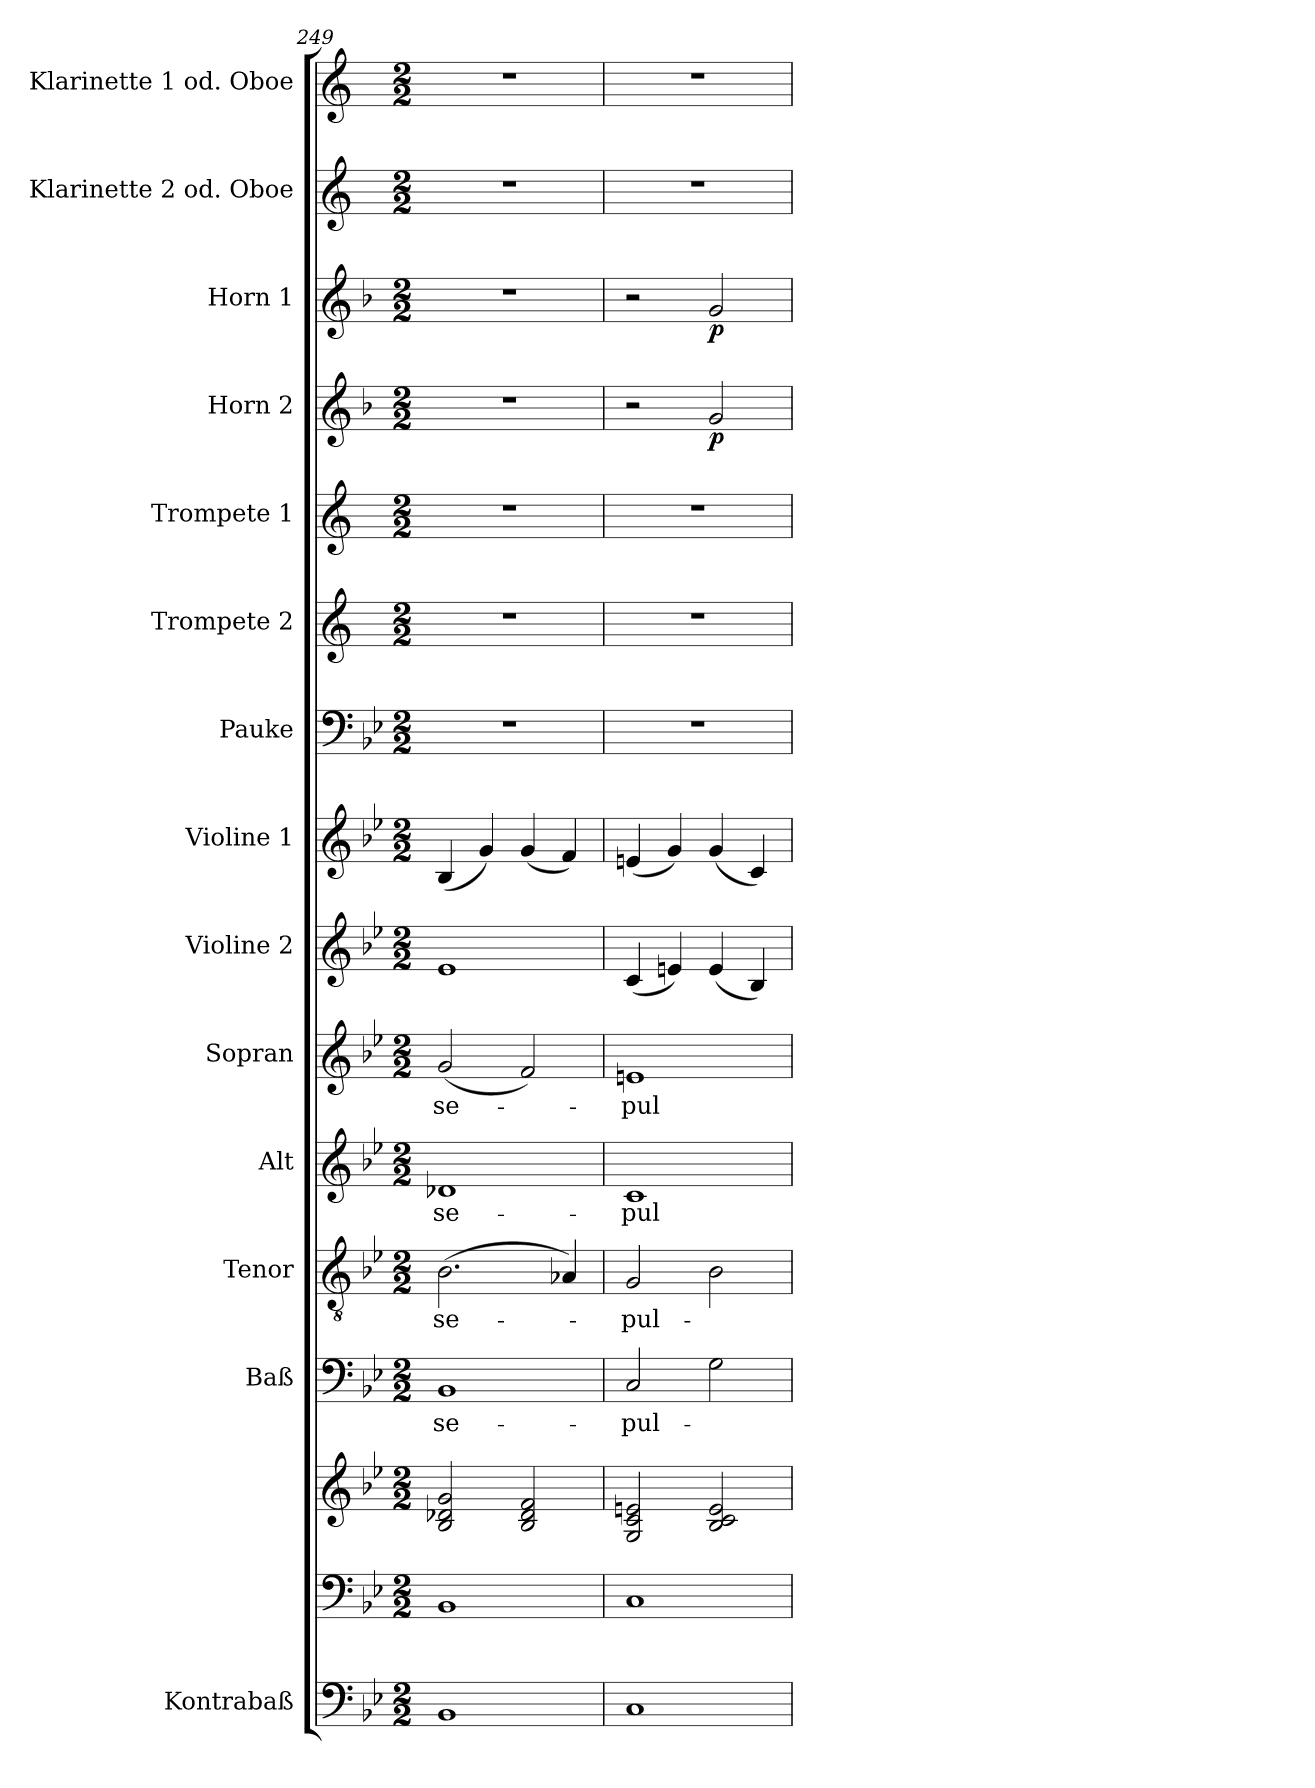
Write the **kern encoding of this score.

**kern	**kern	**kern	**kern	**text	**kern	**text	**kern	**text	**kern	**text	**kern	**kern	**kern	**kern	**kern	**kern	**dynam	**kern	**dynam	**kern	**kern
*part15	*part14	*part14	*part13	*part13	*part12	*part12	*part11	*part11	*part10	*part10	*part9	*part8	*part7	*part6	*part5	*part4	*part4	*part3	*part3	*part2	*part1
*staff16	*staff15	*staff14	*staff13	*staff13	*staff12	*staff12	*staff11	*staff11	*staff10	*staff10	*staff9	*staff8	*staff7	*staff6	*staff5	*staff4	*staff4	*staff3	*staff3	*staff2	*staff1
*I"Kontrabaß	*	*	*I"Baß	*	*I"Tenor	*	*I"Alt	*	*I"Sopran	*	*I"Violine 2	*I"Violine 1	*I"Pauke	*I"Trompete 2	*I"Trompete 1	*I"Horn 2	*	*I"Horn 1	*	*I"Klarinette 2 od. Oboe	*I"Klarinette 1 od. Oboe
*	*	*	*	*	*	*	*	*	*	*	*	*	*	*I'Tpt	*I'Tpt	*I'Hn	*	*I'Hn	*	*	*
*clefF4	*clefF4	*clefG2	*clefF4	*	*clefGv2	*	*clefG2	*	*clefG2	*	*clefG2	*clefG2	*clefF4	*clefG2	*clefG2	*clefG2	*	*clefG2	*	*clefG2	*clefG2
*ITrd7c12	*	*	*	*	*	*	*	*	*	*	*	*	*	*ITrd1c2	*ITrd1c2	*ITrd4c7	*	*ITrd4c7	*	*ITrd1c2	*ITrd1c2
*k[b-e-]	*k[b-e-]	*k[b-e-]	*k[b-e-]	*	*k[b-e-]	*	*k[b-e-]	*	*k[b-e-]	*	*k[b-e-]	*k[b-e-]	*k[b-e-]	*k[b-e-]	*k[b-e-]	*k[b-e-]	*	*k[b-e-]	*	*k[b-e-]	*k[b-e-]
*B-:	*B-:	*B-:	*B-:	*	*B-:	*	*B-:	*	*B-:	*	*B-:	*B-:	*B-:	*B-:	*B-:	*B-:	*	*B-:	*	*B-:	*B-:
*M2/2	*M2/2	*M2/2	*M2/2	*	*M2/2	*	*M2/2	*	*M2/2	*	*M2/2	*M2/2	*M2/2	*M2/2	*M2/2	*M2/2	*	*M2/2	*	*M2/2	*M2/2
=249	=249	=249	=249	=249	=249	=249	=249	=249	=249	=249	=249	=249	=249	=249	=249	=249	=249	=249	=249	=249	=249
!	!	!	!	!LO:LY:b	!	!LO:LY:b	!	!LO:LY:b	!	!LO:LY:b	!	!	!	!	!	!	!	!	!	!	!
1BBB-	1BB-	2B-/ 2d-X/ 2g/	1BB-	se-	(>2.B-\	se-	1d-X	se-	(<2g/	se-	1e-	(<4B-/	1r	1r	1r	1r	.	1r	.	1r	1r
.	.	.	.	.	.	.	.	.	.	.	.	4g/)	.	.	.	.	.	.	.	.	.
.	.	2B-/ 2d-/ 2f/	.	.	.	.	.	.	2f/)	.	.	(<4g/	.	.	.	.	.	.	.	.	.
.	.	.	.	.	4A-X/)	.	.	.	.	.	.	4f/)	.	.	.	.	.	.	.	.	.
=250	=250	=250	=250	=250	=250	=250	=250	=250	=250	=250	=250	=250	=250	=250	=250	=250	=250	=250	=250	=250	=250
!	!	!	!	!LO:LY:b	!	!LO:LY:b	!	!LO:LY:b	!	!LO:LY:b	!	!	!	!	!	!	!	!	!	!	!
1CC	1C	2G/ 2c/ 2en/	2C/	-pul-	2G/	-pul-	1c	-pul-	1en	-pul-	(<4c/	(<4en/	1r	1r	1r	2r	.	2r	.	1r	1r
.	.	.	.	.	.	.	.	.	.	.	4en/)	4g/)	.	.	.	.	.	.	.	.	.
!	!	!	!	!	!	!	!	!	!	!	!	!	!	!	!	!	!LO:DY:b	!	!LO:DY:b	!	!
.	.	2B-/ 2c/ 2e/	2G\	.	2B-\	.	.	.	.	.	(<4e/	(<4g/	.	.	.	2c/	p	2c/	p	.	.
.	.	.	.	.	.	.	.	.	.	.	4B-/)	4c/)	.	.	.	.	.	.	.	.	.
=	=	=	=	=	=	=	=	=	=	=	=	=	=	=	=	=	=	=	=	=	=
*-	*-	*-	*-	*-	*-	*-	*-	*-	*-	*-	*-	*-	*-	*-	*-	*-	*-	*-	*-	*-	*-
